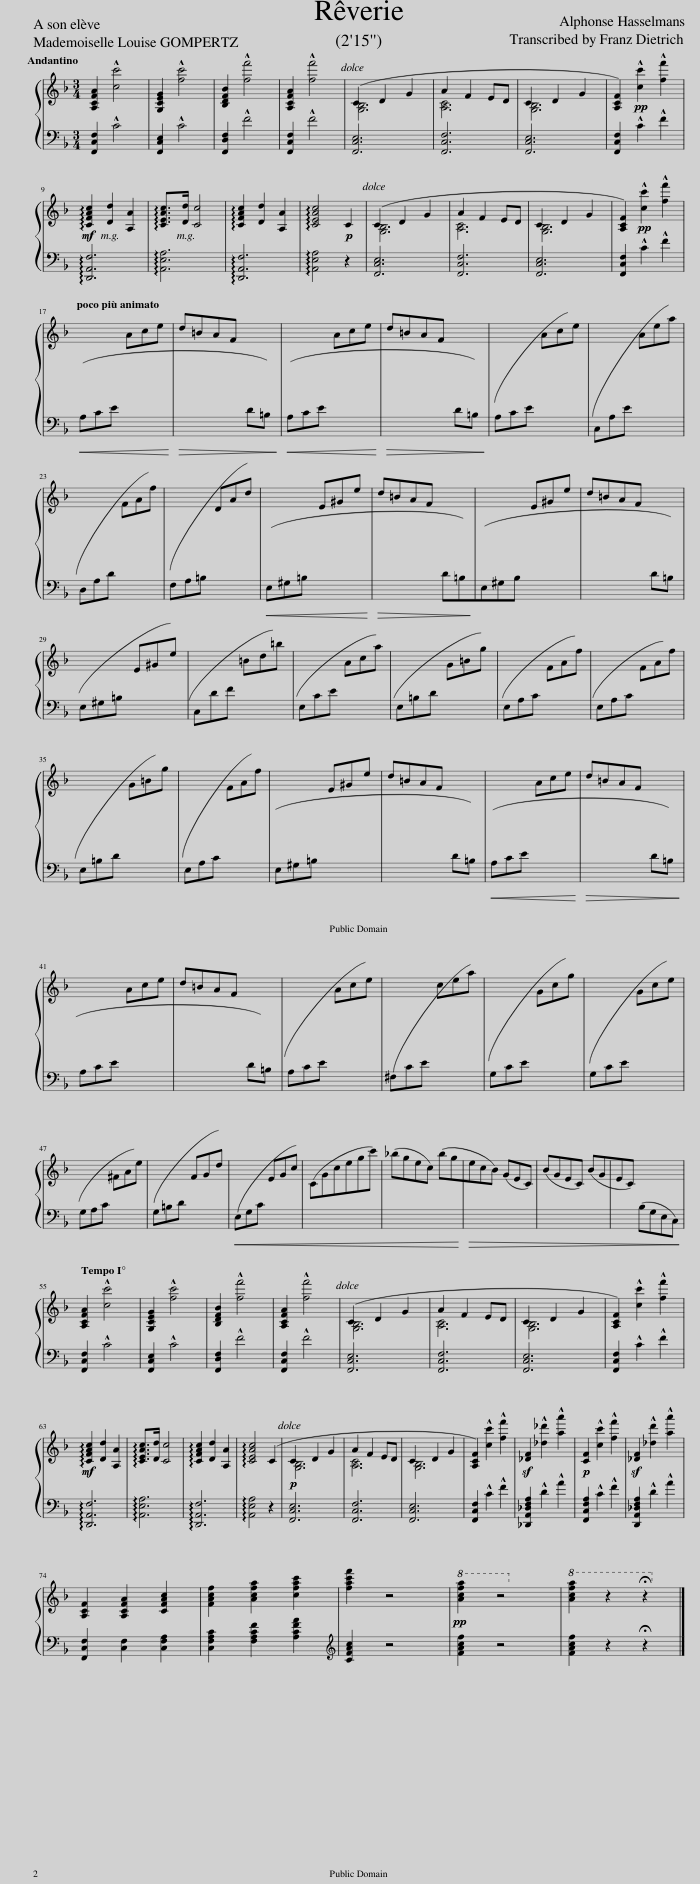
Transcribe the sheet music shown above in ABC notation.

X:1
%%score { ( 1 3 ) | 2 }
L:1/8
Q:1/4=80
M:3/4
I:linebreak $
K:F
V:1 treble
V:3 treble
V:2 bass
V:1
 [A,CFA]2 !^![cc']4 | [G,CEG]2 !^![fc']4 | [B,DFB]2 !^![ff']4 | [A,CFA]2 !^![ff']4 | (C2 D2 G2 | %5
 A2 F2 ED | C2 D2 G2 | [A,CF]2)!pp! !^![cc']2 !^![ff']2 |$!mf! !arpeggio![CFAc]2 [Dd]2 [A,A]2 | !arpeggio![CEAc]>[Dd] [Cc]4 | %10
 !arpeggio![CFAc]2 [Dd]2 [A,A]2 | !arpeggio![CEAc]4!p! C2 | (C2 D2 G2 | A2 F2 ED | C2 D2 G2 | %15
 [A,CF]2)!pp! !^![cc']2 !^![ff']2 |$[Q:1/4=120] x x x Ace | d=BAF x x | x x x Ace | d=BAF x x | %20
 x x x Ace | x x x Aea |$ x x x FAf | x x x DAd | x x x E^Ge | %25
 d=BAF x x | x x x E^Ge | d=BAF x x |$ x x x E^Ge | x x x =Bd=b | %30
 x x x Aca | x x x G=Bg | x2 x FAf | x x x FAf |$ x x x G=Bg | %35
 x2 x FAf | x x x E^Ge | d=BAF x x | x x x Ace | d=BAF x x |$ %40
 x x x Ace | d=BAF x x | x x x Ace | x x x cea | x x x Gcg | %45
 x x x Gce |$ x x x ^FAe | x x x FGd | x x x EGc | (CGcegc') | %50
 (_bgec) (bg |ecB) (GEC) | (BGEC) (BG |EC) x4 |$[Q:1/4=80] [A,CFA]2 !^![cc']4 | %55
 [G,CEG]2 !^![fc']4 | [B,DFB]2 !^![ff']4 | [A,CFA]2 !^![ff']4 | (C2 D2 G2 | A2 F2 ED | %60
 C2 D2 G2 | [A,CF]2) !^![cc']2 !^![ff']2 |$!mf! !arpeggio![CFAc]2 [Dd]2 [A,A]2 | !arpeggio![CEAc]>[Dd] [Cc]4 | !arpeggio![CFAc]2 [Dd]2 [A,A]2 | %65
 !arpeggio![CEAc]4 (C2 |!p! C2 D2 G2 | A2 F2 ED | C2 D2 G2 | [A,CF]2) !^![cc']2 !^![ff']2 | %70
 [_DF]2 !^![_d_d']2 !^![aa']2 |!p! [CF]2 !^![cc']2 !^![ff']2 | [_DF]2 !^![_dd']2 !^![aa']2 |$ [A,CF]2 [A,CFA]2 [CFAc]2 | [FAcf]2 [Acfa]2 [cfac']2 | %75
 [fac'f']2 z4 |!pp!!8va(! [ac'f'a']2 z4!8va)! |!8va(! [ac'f'a']2 z2 !fermata!z2!8va)! |] %78
V:2
 [F,,C,F,]2 !^!C4 | [F,,C,E,]2 !^!C4 | [F,,D,F,]2 !^!F4 | [F,,C,F,]2 !^!F4 | [F,,C,E,]6 | %5
 [F,,C,F,]6 | [F,,C,E,]6 | [F,,C,F,]2 !^!C2 !^!F2 |$ !arpeggio![D,,A,,F,]6 | !arpeggio![A,,E,A,]6 | %10
 !arpeggio![D,,A,,F,]6 | !arpeggio![A,,E,A,]4 z2 | [F,,C,E,]6 | [F,,C,F,]6 | [F,,C,E,]6 | %15
 [F,,C,F,]2 !^!C2 !^!F2 |$!<(! (A,CE x x2!<)! |!>(! x x x x D=B,)!>)! |!<(! (A,CE x x2!<)! |!>(! x x x x D=B,)!>)! | %20
 A,CE x x2 | C,A,E x x2 |$ D,A,D x x2 | F,A,=B, x x2 |!<(! (E,^G,=B, x x x!<)! | %25
!>(! x x x x D=B,)!>)! |(E,^G,B, x x x | x x x x D=B,) |$ E,^G,=B, x x2 | C,DF x x2 | %30
 E,CE x x2 | E,=B,D x x2 | E,A,C x x2 | E,A,C x x2 |$ E,=B,D x x2 | %35
 E,A,C x x2 | (E,^G,=B, x x x | x x x x D=B,) |!<(! (A,CE x x2!<)! |!>(! x x x x D=B,)!>)! |$ %40
 (A,CE x x2 | x x x x D=B,) | A,CE x x2 | ^F,CE x x2 | G,CE x x2 | %45
 G,CE x x2 |$ G,A,C x x2 | G,=B,D x x2 |!<(! E,G,C x x2 | x6 | %50
 x6!<)! |!>(! x6 | x6 | x x (B,G,E,C,)!>)! |$ [F,,C,F,]2 !^!C4 | %55
 [F,,C,E,]2 !^!C4 | [F,,D,F,]2 !^!F4 | [F,,C,F,]2 !^!F4 | [F,,C,E,]6 | [F,,C,F,]6 | %60
 [F,,C,E,]6 | [F,,C,F,]2 !^!C2 !^!F2 |$ !arpeggio![D,,A,,F,]6 | !arpeggio![A,,E,A,]6 | !arpeggio![D,,A,,F,]6 | %65
 !arpeggio![A,,E,A,]4 z2 | [F,,C,E,]6 | [F,,C,F,]6 | [F,,C,E,]6 | [F,,C,F,]2 !^!C2 !^!F2 | %70
 [_D,,A,,_D,F,A,]2 !^!D2 !^!A2 | [F,,C,F,A,]2 !^!C2 !^!F2 | [D,,A,,_D,F,A,]2 !^!D2 !^!A2 |$ [F,,C,F,]2 [C,F,]2 [C,F,A,]2 | [C,F,A,C]2 [F,A,CF]2 [A,CFA]2 | %75
[K:treble] [CFAc]2 z4 | [FAcf]2 z4 | [FAcf]2 z2 !fermata!z2 |] %78
V:3
 x6 | x6 | x6 | x6 | [G,B,]6 | %5
 [A,C]6 | [G,B,]6 | x6 |$ x6 | x6 | %10
 x6 | x6 | [G,B,]6 | [A,C]6 | [G,B,]6 | %15
 x6 |$ x6 | x6 | x6 | x6 | %20
 x6 | x6 |$ x6 | x6 | x6 | %25
 x6 | x6 | x6 |$ x6 | x6 | %30
 x6 | x6 | x6 | x6 |$ x6 | %35
 x6 | x6 | x6 | x6 | x6 |$ %40
 x6 | x6 | x6 | x6 | x6 | %45
 x6 |$ x6 | x6 | x6 | x6 | %50
 x6 | x6 | x6 | x6 |$ x6 | %55
 x6 | x6 | x6 | [G,B,]6 | [A,C]6 | %60
 [G,B,]6 | x6 |$ x6 | x6 | x6 | %65
 x6 | [G,B,]6 | [A,C]6 | [G,B,]6 | x6 | %70
 x6 | x6 | x6 |$ x6 | x6 | %75
 x6 |!8va(! x6!8va)! |!8va(! x6!8va)! |] %78
